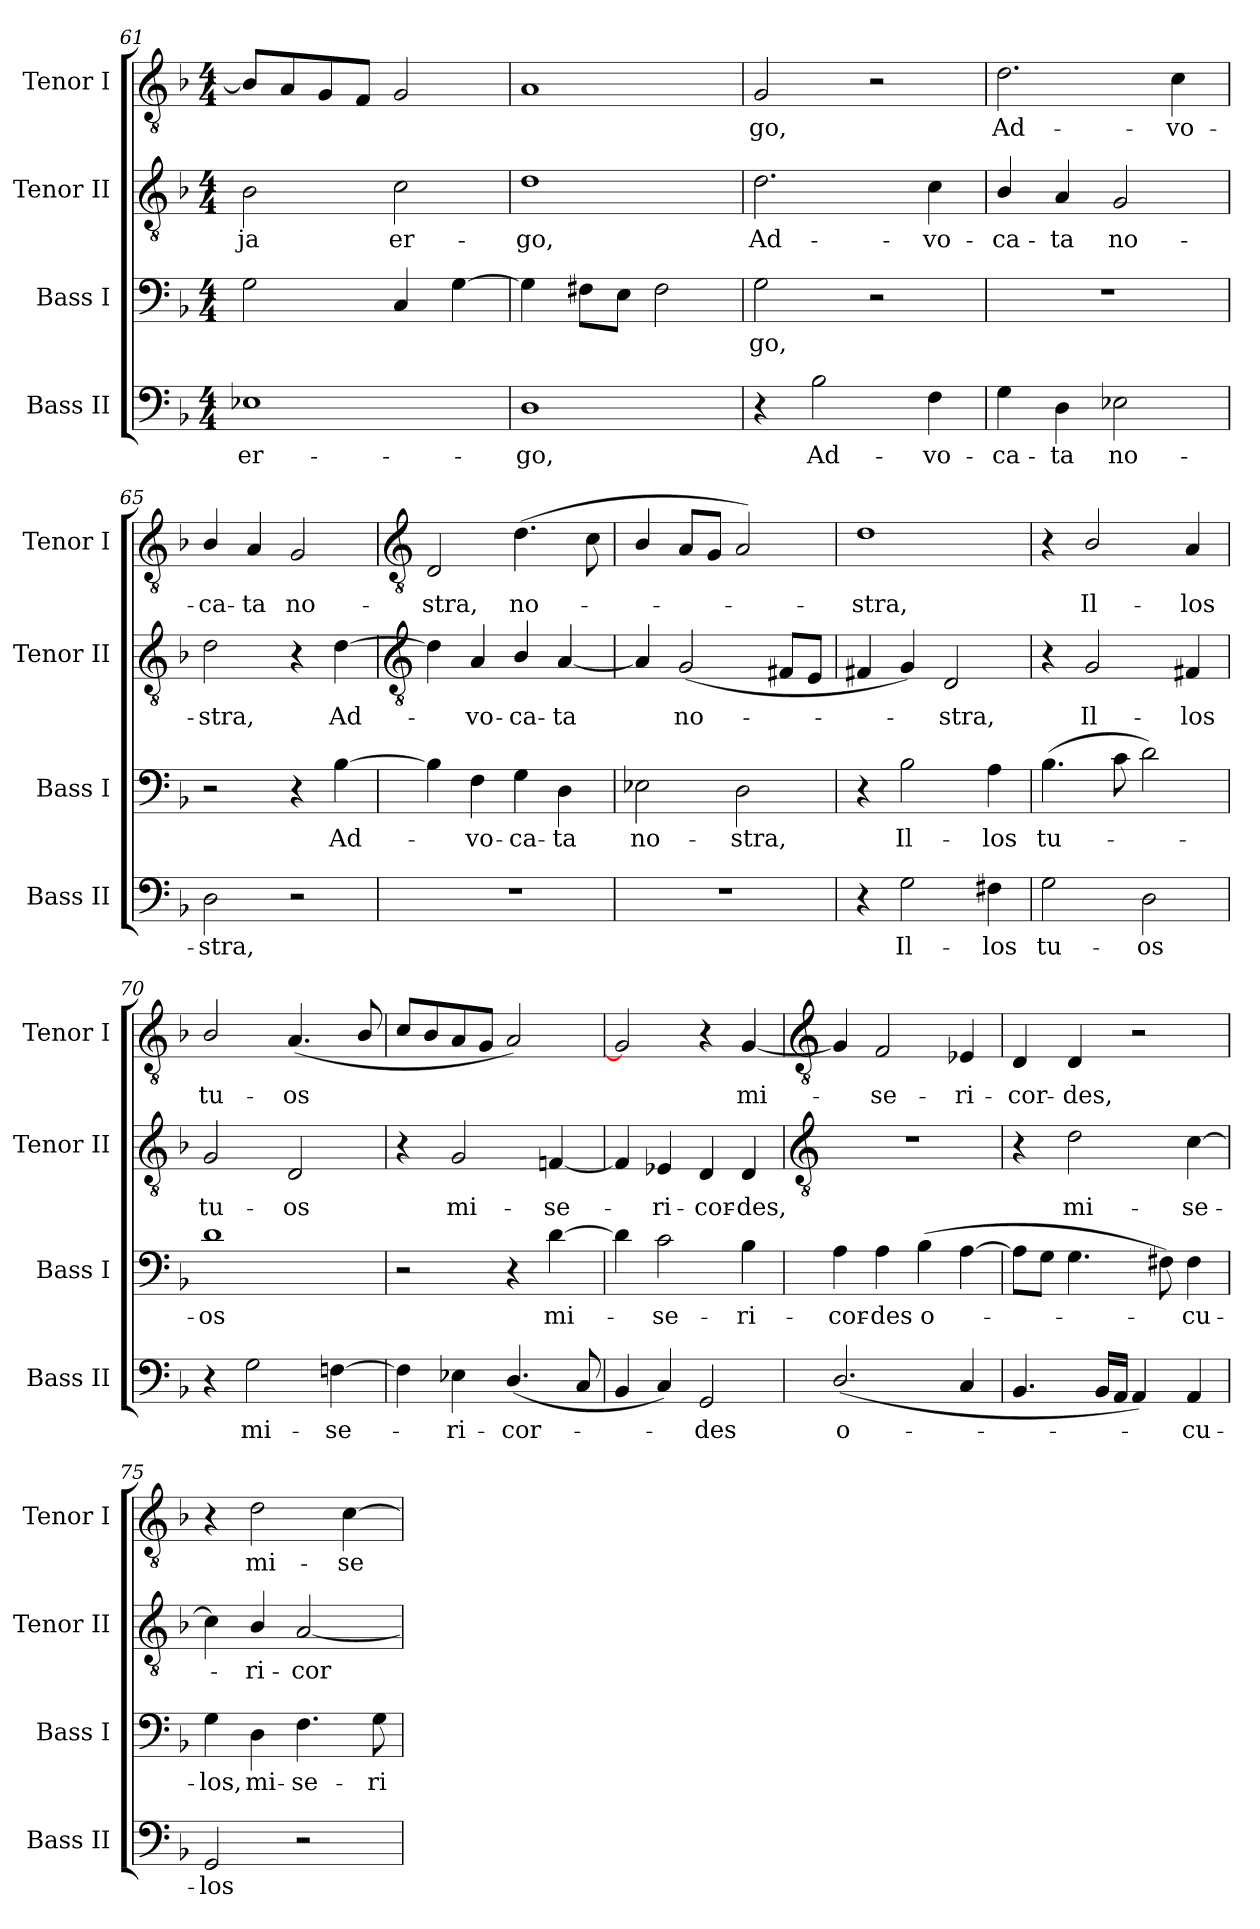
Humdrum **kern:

**kern	**text	**kern	**text	**kern	**text	**kern	**text
*part4	*part4	*part3	*part3	*part2	*part2	*part1	*part1
*staff4	*staff4	*staff3	*staff3	*staff2	*staff2	*staff1	*staff1
*I"Bass II	*	*I"Bass I	*	*I"Tenor II	*	*I"Tenor I	*
*I'Bass II	*	*I'Bass I	*	*I'Tenor II	*	*I'Tenor I	*
*clefF4	*	*clefF4	*	*clefGv2	*	*clefGv2	*
*k[b-]	*	*k[b-]	*	*k[b-]	*	*k[b-]	*
*F:	*	*F:	*	*F:	*	*F:	*
*M4/4	*	*M4/4	*	*M4/4	*	*M4/4	*
=61	=61	=61	=61	=61	=61	=61	=61
!	!LO:LY:b	!	!	!	!LO:LY:b	!	!
1E-X	er-	2G	.	2B-	-ja	8B-L]	.
.	.	.	.	.	.	8A	.
.	.	.	.	.	.	8G	.
.	.	.	.	.	.	8FJ	.
!	!	!	!	!	!LO:LY:b	!	!
.	.	4C	.	2c	er-	2G	.
.	.	[4G	.	.	.	.	.
=62	=62	=62	=62	=62	=62	=62	=62
!	!LO:LY:b	!	!	!	!LO:LY:b	!	!
1D	-go,	4G]	.	1d	-go,	1A	.
.	.	8F#XL	.	.	.	.	.
.	.	8EJ	.	.	.	.	.
.	.	2F#	.	.	.	.	.
=63	=63	=63	=63	=63	=63	=63	=63
!	!	!	!LO:LY:b	!	!LO:LY:b	!	!LO:LY:b
4r	.	2G	go,	2.d	Ad-	2G	go,
!	!LO:LY:b	!	!	!	!	!	!
2B-	Ad-	.	.	.	.	.	.
.	.	2r	.	.	.	2r	.
!	!LO:LY:b	!	!	!	!LO:LY:b	!	!
4F	-vo-	.	.	4c	-vo-	.	.
=64	=64	=64	=64	=64	=64	=64	=64
!	!LO:LY:b	!	!	!	!LO:LY:b	!	!LO:LY:b
4G	-ca-	1r	.	4B-/	-ca-	2.d	Ad-
!	!LO:LY:b	!	!	!	!LO:LY:b	!	!
4D	-ta	.	.	4A	-ta	.	.
!	!LO:LY:b	!	!	!	!LO:LY:b	!	!
2E-X	no-	.	.	2G	no-	.	.
!	!	!	!	!	!	!	!LO:LY:b
.	.	.	.	.	.	4c	-vo-
=65	=65	=65	=65	=65	=65	=65	=65
!	!LO:LY:b	!	!	!	!LO:LY:b	!	!LO:LY:b
2D	-stra,	2r	.	2d	-stra,	4B-/	-ca-
!	!	!	!	!	!	!	!LO:LY:b
.	.	.	.	.	.	4A	-ta
!	!	!	!	!	!	!	!LO:LY:b
2r	.	4r	.	4r	.	2G	no-
!	!	!	!LO:LY:b	!	!LO:LY:b	!	!
.	.	[4B-	Ad-	[4d	Ad-	.	.
!!LO:LB:g=z
=66	=66	=66	=66	=66	=66	=66	=66
*	*	*	*	*clefGv2	*	*clefGv2	*
!	!	!	!	!	!	!	!LO:LY:b
1r	.	4B-]	.	4d]	.	2D	-stra,
!	!	!	!LO:LY:b	!	!LO:LY:b	!	!
.	.	4F	vo-	4A	vo-	.	.
!	!	!	!LO:LY:b	!	!LO:LY:b	!	!LO:LY:b
.	.	4G	-ca-	4B-/	-ca-	(<4.d	no-
!	!	!	!LO:LY:b	!	!LO:LY:b	!	!
.	.	4D	-ta	[4A	-ta	.	.
.	.	.	.	.	.	8c	.
=67	=67	=67	=67	=67	=67	=67	=67
!	!	!	!LO:LY:b	!	!	!	!
1r	.	2E-X	no-	4A]	.	4B-/	.
!	!	!	!	!	!LO:LY:b	!	!
.	.	.	.	(<2G	no-	8AL	.
.	.	.	.	.	.	8GJ	.
!	!	!	!LO:LY:b	!	!	!	!
.	.	2D	-stra,	.	.	2A)	.
.	.	.	.	8F#XL	.	.	.
.	.	.	.	8EJ	.	.	.
=68	=68	=68	=68	=68	=68	=68	=68
!	!	!	!	!	!	!	!LO:LY:b
4r	.	4r	.	4F#X	.	1d	stra,
!	!LO:LY:b	!	!LO:LY:b	!	!	!	!
2G	Il-	2B-	Il-	4G)	.	.	.
!	!	!	!	!	!LO:LY:b	!	!
.	.	.	.	2D	stra,	.	.
!	!LO:LY:b	!	!LO:LY:b	!	!	!	!
4F#X	-los	4A	-los	.	.	.	.
=69	=69	=69	=69	=69	=69	=69	=69
!	!LO:LY:b	!	!LO:LY:b	!	!	!	!
2G	tu-	(>4.B-	tu-	4r	.	4r	.
!	!	!	!	!	!LO:LY:b	!	!LO:LY:b
.	.	.	.	2G	Il-	2B-/	Il-
.	.	8c	.	.	.	.	.
!	!LO:LY:b	!	!	!	!	!	!
2D	-os	2d)	.	.	.	.	.
!	!	!	!	!	!LO:LY:b	!	!LO:LY:b
.	.	.	.	4F#X	-los	4A	-los
=70	=70	=70	=70	=70	=70	=70	=70
!	!	!	!LO:LY:b	!	!LO:LY:b	!	!LO:LY:b
4r	.	1d	os	2G	tu-	2B-/	tu-
!	!LO:LY:b	!	!	!	!	!	!
2G	mi-	.	.	.	.	.	.
!	!	!	!	!	!LO:LY:b	!	!LO:LY:b
.	.	.	.	2D	-os	(<4.A	-os
!	!LO:LY:b	!	!	!	!	!	!
[4Fn	-se-	.	.	.	.	.	.
.	.	.	.	.	.	8B-/	.
=71	=71	=71	=71	=71	=71	=71	=71
4F]	.	2r	.	4r	.	8cL	.
.	.	.	.	.	.	8B-	.
!	!LO:LY:b	!	!	!	!LO:LY:b	!	!
4E-X	ri-	.	.	2G	mi-	8A	.
.	.	.	.	.	.	8GJ	.
!	!LO:LY:b	!	!	!	!	!	!
(<4.D/	-cor-	4r	.	.	.	2A)	.
!	!	!	!LO:LY:b	!	!LO:LY:b	!	!
.	.	[4d	mi-	[4Fn	-se-	.	.
8C	.	.	.	.	.	.	.
=72	=72	=72	=72	=72	=72	=72	=72
4BB-	.	4d]	.	4F]	.	2G]	.
!	!	!	!LO:LY:b	!	!LO:LY:b	!	!
4C)	.	2c	se-	4E-X	ri-	.	.
!	!LO:LY:b	!	!	!	!LO:LY:b	!	!
2GG	des	.	.	4D	-cor-	4r	.
!	!	!	!LO:LY:b	!	!LO:LY:b	!	!LO:LY:b
.	.	4B-	-ri-	4D	-des,	[4G	mi-
!!LO:LB:g=z
=73	=73	=73	=73	=73	=73	=73	=73
*	*	*	*	*clefGv2	*	*clefGv2	*
!	!LO:LY:b	!	!LO:LY:b	!	!	!	!
(<2.D/	o-	4A	-cor-	1r	.	4G]	.
!	!	!	!LO:LY:b	!	!	!	!LO:LY:b
.	.	4A	-des	.	.	2F	se-
!	!	!	!LO:LY:b	!	!	!	!
.	.	(>4B-	o-	.	.	.	.
!	!	!	!	!	!	!	!LO:LY:b
4C	.	[4A	.	.	.	4E-X	-ri-
=74	=74	=74	=74	=74	=74	=74	=74
!	!	!	!	!	!	!	!LO:LY:b
4.BB-	.	8AL]	.	4r	.	4D	-cor-
.	.	8GJ	.	.	.	.	.
!	!	!	!	!	!LO:LY:b	!	!LO:LY:b
.	.	4.G	.	2d	mi-	4D	-des,
16BB-LL	.	.	.	.	.	.	.
16AAJJ	.	.	.	.	.	.	.
4AA)	.	.	.	.	.	2r	.
.	.	8F#X)	.	.	.	.	.
!	!LO:LY:b	!	!LO:LY:b	!	!LO:LY:b	!	!
4AA	cu-	4F#	cu-	[4c	-se-	.	.
=75	=75	=75	=75	=75	=75	=75	=75
!	!LO:LY:b	!	!LO:LY:b	!	!	!	!
2GG	-los	4G	-los,	4c]	.	4r	.
!	!	!	!LO:LY:b	!	!LO:LY:b	!	!LO:LY:b
.	.	4D	mi-	4B-/	ri-	2d	mi-
!	!	!	!LO:LY:b	!	!LO:LY:b	!	!
2r	.	4.F	-se-	[2A	-cor-	.	.
!	!	!	!	!	!	!	!LO:LY:b
.	.	.	.	.	.	[4c	-se-
!	!	!	!LO:LY:b	!	!	!	!
.	.	8G	-ri-	.	.	.	.
=	=	=	=	=	=	=	=
*-	*-	*-	*-	*-	*-	*-	*-
